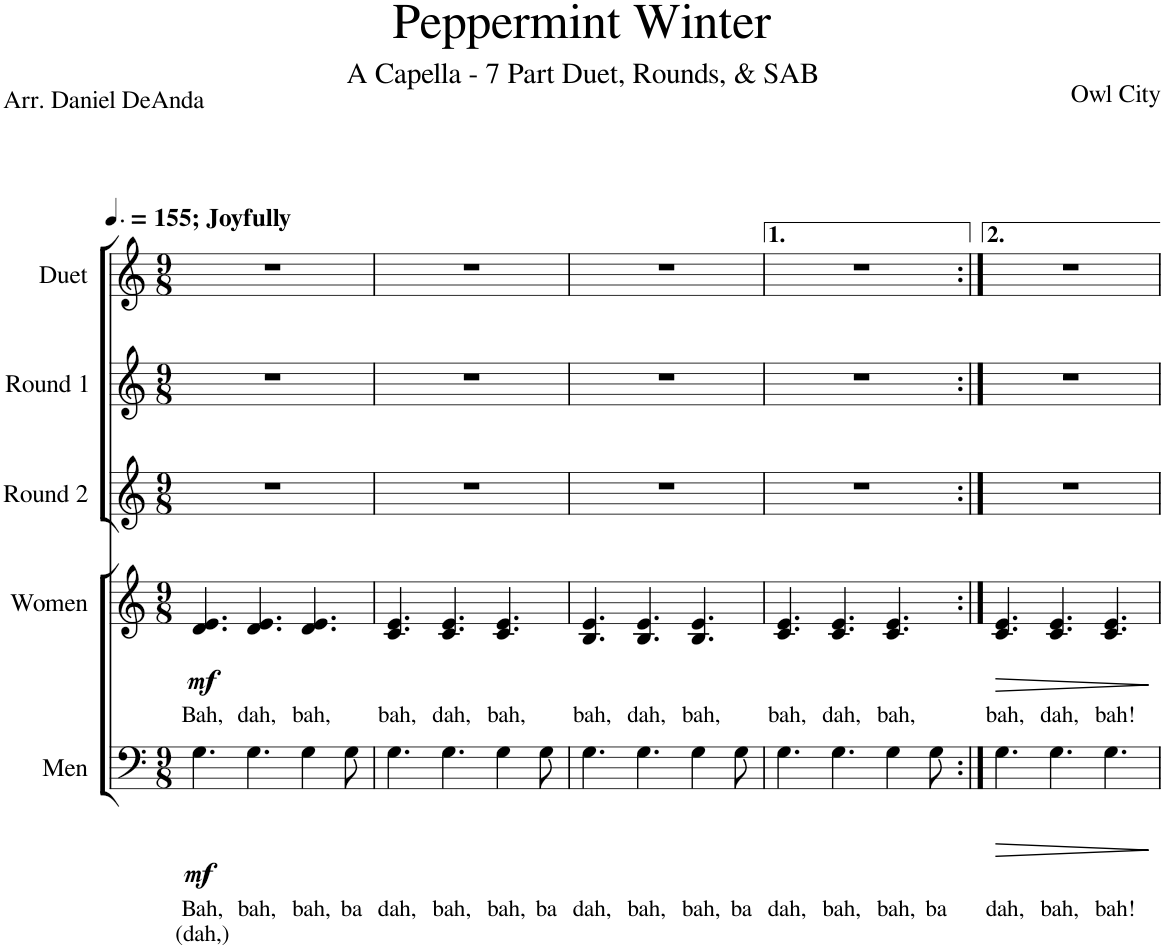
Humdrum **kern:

**kern	**text	**text	**dynam	**kern	**text	**dynam	**kern	**kern	**kern
*part5	*part5	*part5	*part5	*part4	*part4	*part4	*part3	*part2	*part1
*staff5	*staff5	*staff5	*staff5	*staff4	*staff4	*staff4	*staff3	*staff2	*staff1
*I"Men	*	*	*	*I"Women	*	*	*I"Round 2	*I"Round 1	*I"Duet
*I'Men	*	*	*	*I'Wmn.	*	*	*I'Rnd. 2	*I'Rnd. 1	*I'Duet
*clefF4	*	*	*	*clefG2	*	*	*clefG2	*clefG2	*clefG2
*k[]	*	*	*	*k[]	*	*	*k[]	*k[]	*k[]
*M9/8	*	*	*	*M9/8	*	*	*M9/8	*M9/8	*M9/8
*MM233	*	*	*	*MM233	*	*	*MM233	*MM233	*MM233
=1	=1	=1	=1	=1	=1	=1	=1	=1	=1
!	!	!	!	!	!	!	!	!	!LO:TX:a:B:t=; Joyfully
!	!LO:LY:b	!LO:LY:b	!LO:DY:b	!	!LO:LY:b	!LO:DY:b	!	!	!
4.G\	Bah,	(dah,)	mf	4.d/ 4.e/	Bah,	mf	8%9r	8%9r	8%9r
!	!LO:LY:b	!	!	!	!LO:LY:b	!	!	!	!
4.G\	bah,	.	.	4.d/ 4.e/	dah,	.	.	.	.
!	!LO:LY:b	!	!	!	!LO:LY:b	!	!	!	!
4G\	bah,	.	.	4.d/ 4.e/	bah,	.	.	.	.
!	!LO:LY:b	!	!	!	!	!	!	!	!
8G\	ba	.	.	.	.	.	.	.	.
=2	=2	=2	=2	=2	=2	=2	=2	=2	=2
!	!LO:LY:b	!	!	!	!LO:LY:b	!	!	!	!
4.G\	dah,	.	.	4.c/ 4.e/	bah,	.	8%9r	8%9r	8%9r
!	!LO:LY:b	!	!	!	!LO:LY:b	!	!	!	!
4.G\	bah,	.	.	4.c/ 4.e/	dah,	.	.	.	.
!	!LO:LY:b	!	!	!	!LO:LY:b	!	!	!	!
4G\	bah,	.	.	4.c/ 4.e/	bah,	.	.	.	.
!	!LO:LY:b	!	!	!	!	!	!	!	!
8G\	ba	.	.	.	.	.	.	.	.
=3	=3	=3	=3	=3	=3	=3	=3	=3	=3
!	!LO:LY:b	!	!	!	!LO:LY:b	!	!	!	!
4.G\	dah,	.	.	4.B/ 4.e/	bah,	.	8%9r	8%9r	8%9r
!	!LO:LY:b	!	!	!	!LO:LY:b	!	!	!	!
4.G\	bah,	.	.	4.B/ 4.e/	dah,	.	.	.	.
!	!LO:LY:b	!	!	!	!LO:LY:b	!	!	!	!
4G\	bah,	.	.	4.B/ 4.e/	bah,	.	.	.	.
!	!LO:LY:b	!	!	!	!	!	!	!	!
8G\	ba	.	.	.	.	.	.	.	.
=4	=4	=4	=4	=4	=4	=4	=4	=4	=4
!	!LO:LY:b	!	!	!	!LO:LY:b	!	!	!	!
4.G\	dah,	.	.	4.c/ 4.e/	bah,	.	8%9r	8%9r	8%9r
!	!LO:LY:b	!	!	!	!LO:LY:b	!	!	!	!
4.G\	bah,	.	.	4.c/ 4.e/	dah,	.	.	.	.
!	!LO:LY:b	!	!	!	!LO:LY:b	!	!	!	!
4G\	bah,	.	.	4.c/ 4.e/	bah,	.	.	.	.
!	!LO:LY:b	!	!	!	!	!	!	!	!
8G\	ba	.	.	.	.	.	.	.	.
=5:|!	=5:|!	=5:|!	=5:|!	=5:|!	=5:|!	=5:|!	=5:|!	=5:|!	=5:|!
!	!LO:LY:b	!	!LO:HP:b	!	!LO:LY:b	!LO:HP:b	!	!	!
4.G\	dah,	.	>	4.c/ 4.e/	bah,	>	8%9r	8%9r	8%9r
!	!LO:LY:b	!	!	!	!LO:LY:b	!	!	!	!
4.G\	bah,	.	.	4.c/ 4.e/	dah,	.	.	.	.
!	!LO:LY:b	!	!	!	!LO:LY:b	!	!	!	!
4.G\	bah!	.	.	4.c/ 4.e/	bah!	.	.	.	.
.	.	.	]	.	.	]	.	.	.
=	=	=	=	=	=	=	=	=	=
*-	*-	*-	*-	*-	*-	*-	*-	*-	*-
